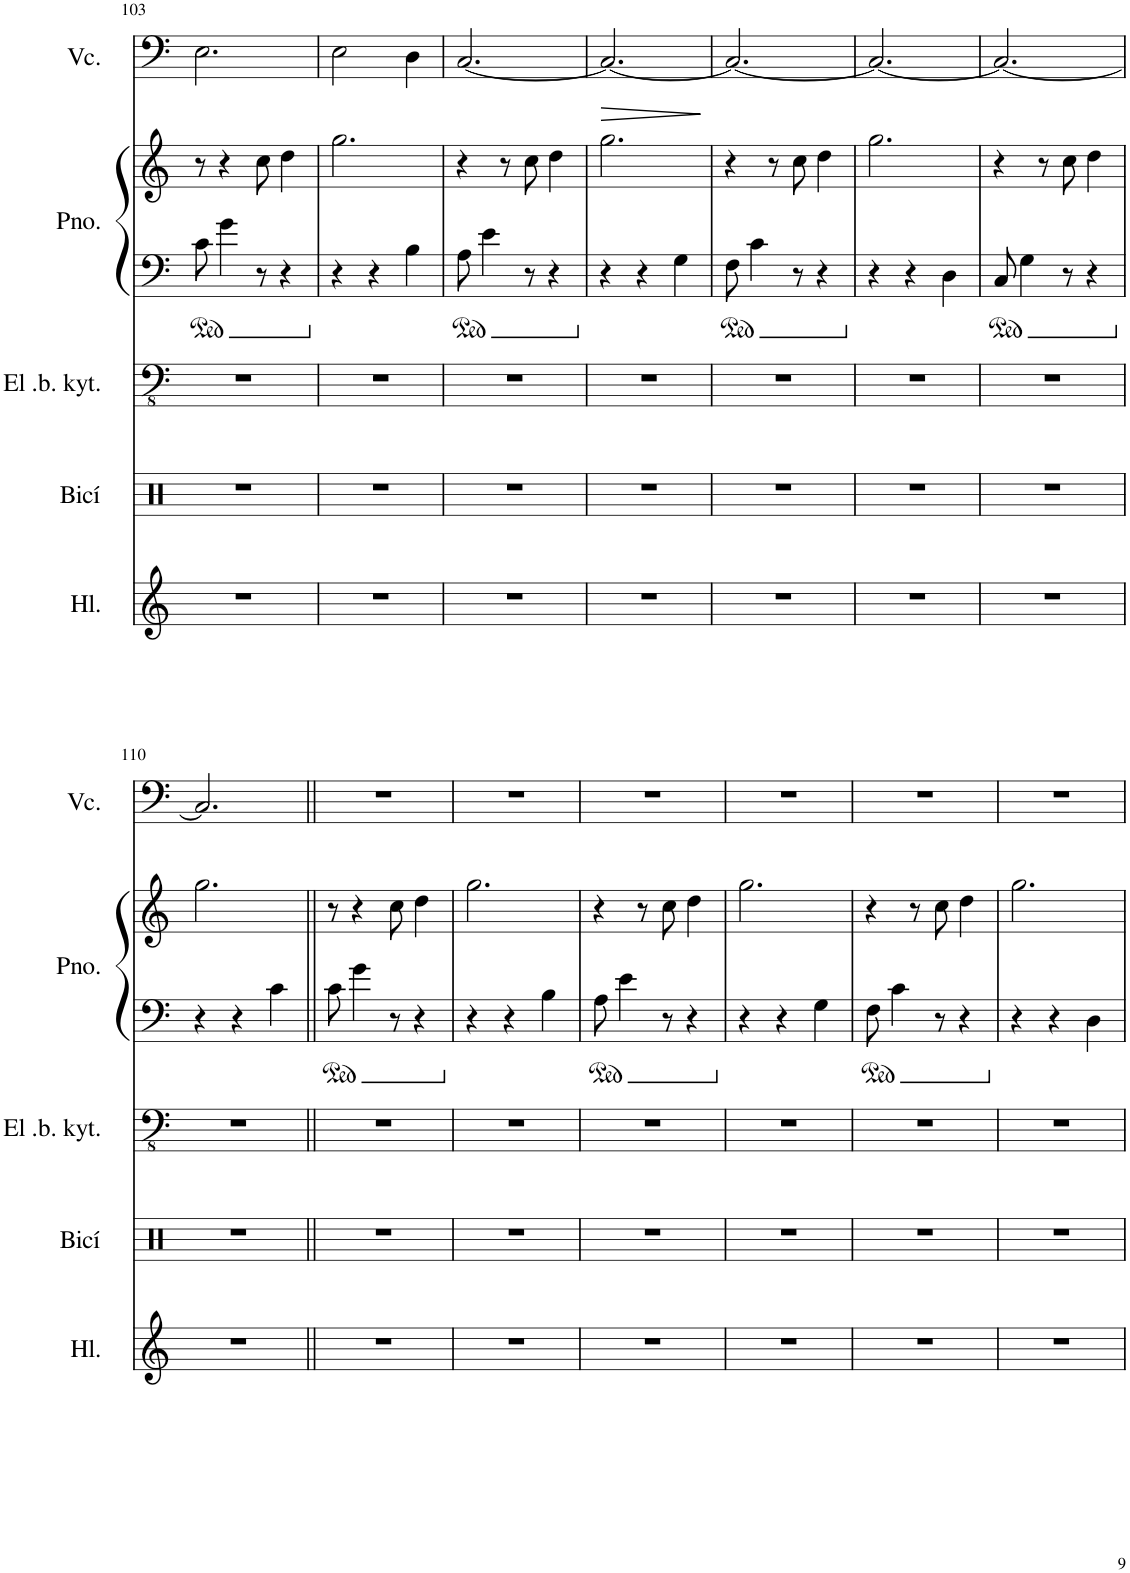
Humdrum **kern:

**kern	**kern	**kern	**kern	**kern	**kern	**dynam
*part5	*part4	*part3	*part2	*part2	*part1	*part1
*staff6	*staff5	*staff4	*staff3	*staff2	*staff1	*staff1
*I"Hlas	*I"Bicí souprava	*I"Elektrická basová kytara	*I"Piano	*	*I"Violoncello	*
*I'Hl.	*I'Bicí	*I'El .b. kyt.	*I'Pno.	*	*I'Vc.	*
!!LO:PB:g=z
*clefG2	*clefX	*clefFv4	*clefF4	*clefG2	*clefF4	*
*k[]	*k[]	*k[]	*k[]	*k[]	*k[]	*
*M3/4	*M3/4	*M3/4	*M3/4	*M3/4	*M3/4	*
=103	=103	=103	=103	=103	=103	=103
2.r	2.r	2.r	8c\	8r	2.E\	.
.	.	.	4g\	4r	.	.
.	.	.	8r	8cc\	.	.
.	.	.	4r	4dd\	.	.
=104	=104	=104	=104	=104	=104	=104
2.r	2.r	2.r	4r	2.gg\	2E\	.
.	.	.	4r	.	.	.
.	.	.	4B\	.	4D\	.
=105	=105	=105	=105	=105	=105	=105
2.r	2.r	2.r	8A\	4r	[2.C/	.
.	.	.	4e\	.	.	.
.	.	.	.	8r	.	.
.	.	.	8r	8cc\	.	.
.	.	.	4r	4dd\	.	.
=106	=106	=106	=106	=106	=106	=106
!	!	!	!	!	!	!LO:HP:b
2.r	2.r	2.r	4r	2.gg\	2.C/_	>
.	.	.	4r	.	.	.
.	.	.	4G\	.	.	.
.	.	.	.	.	.	]
=107	=107	=107	=107	=107	=107	=107
2.r	2.r	2.r	8F\	4r	2.C/_	.
.	.	.	4c\	.	.	.
.	.	.	.	8r	.	.
.	.	.	8r	8cc\	.	.
.	.	.	4r	4dd\	.	.
=108	=108	=108	=108	=108	=108	=108
2.r	2.r	2.r	4r	2.gg\	2.C/_	.
.	.	.	4r	.	.	.
.	.	.	4D\	.	.	.
=109	=109	=109	=109	=109	=109	=109
2.r	2.r	2.r	8C/	4r	2.C/_	.
.	.	.	4G\	.	.	.
.	.	.	.	8r	.	.
.	.	.	8r	8cc\	.	.
.	.	.	4r	4dd\	.	.
!!LO:LB:g=z
=110	=110	=110	=110	=110	=110	=110
2.r	2.r	2.r	4r	2.gg\	2.C/]	.
.	.	.	4r	.	.	.
.	.	.	4c\	.	.	.
=111||	=111||	=111||	=111||	=111||	=111||	=111||
2.r	2.r	2.r	8c\	8r	2.r	.
.	.	.	4g\	4r	.	.
.	.	.	8r	8cc\	.	.
.	.	.	4r	4dd\	.	.
=112	=112	=112	=112	=112	=112	=112
2.r	2.r	2.r	4r	2.gg\	2.r	.
.	.	.	4r	.	.	.
.	.	.	4B\	.	.	.
=113	=113	=113	=113	=113	=113	=113
2.r	2.r	2.r	8A\	4r	2.r	.
.	.	.	4e\	.	.	.
.	.	.	.	8r	.	.
.	.	.	8r	8cc\	.	.
.	.	.	4r	4dd\	.	.
=114	=114	=114	=114	=114	=114	=114
2.r	2.r	2.r	4r	2.gg\	2.r	.
.	.	.	4r	.	.	.
.	.	.	4G\	.	.	.
=115	=115	=115	=115	=115	=115	=115
2.r	2.r	2.r	8F\	4r	2.r	.
.	.	.	4c\	.	.	.
.	.	.	.	8r	.	.
.	.	.	8r	8cc\	.	.
.	.	.	4r	4dd\	.	.
=116	=116	=116	=116	=116	=116	=116
2.r	2.r	2.r	4r	2.gg\	2.r	.
.	.	.	4r	.	.	.
.	.	.	4D\	.	.	.
=	=	=	=	=	=	=
*-	*-	*-	*-	*-	*-	*-
